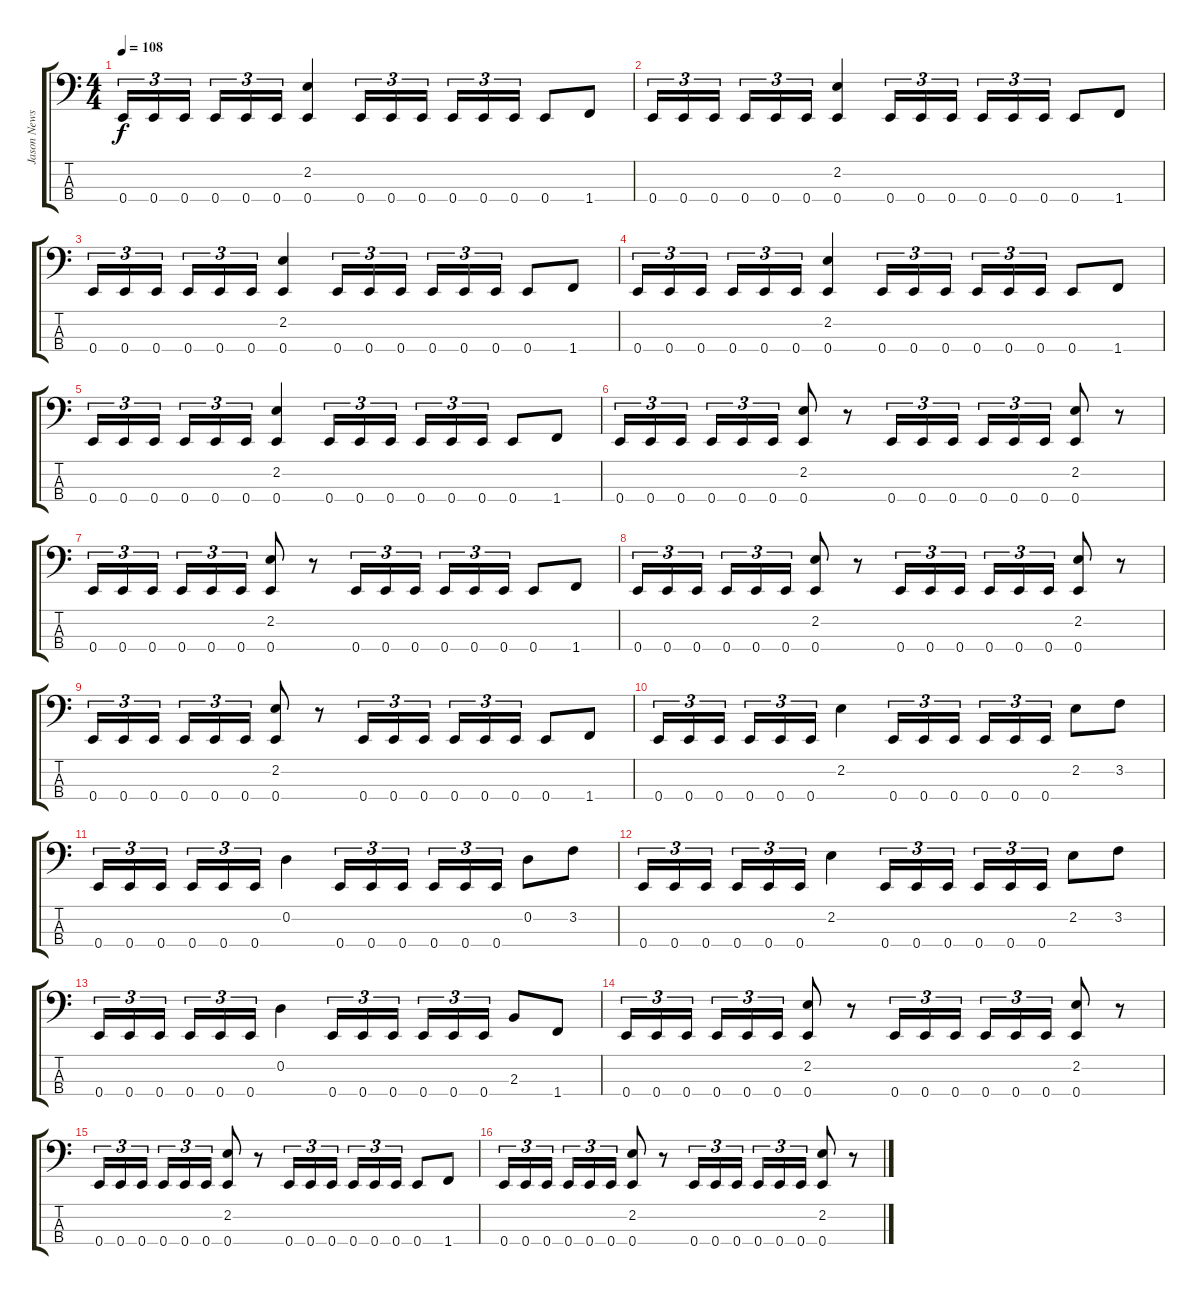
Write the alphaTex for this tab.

\track ("Jason Newsted" "Jason News") {instrument electricbassfinger}
\staff {score tabs}
\tuning (G2 D2 A1 E1) {hide}
\ts (4 4)
\tempo 108
\clef f4
\ks c
0.4.16{tu (3 2) dy f} 0.4.16{tu (3 2)} 0.4.16{tu (3 2) beam splitsecondary} 0.4.16{tu (3 2)} 0.4.16{tu (3 2)} 0.4.16{tu (3 2)} (2.2 0.4).4 0.4.16{tu (3 2)} 0.4.16{tu (3 2)} 0.4.16{tu (3 2) beam splitsecondary} 0.4.16{tu (3 2)} 0.4.16{tu (3 2)} 0.4.16{tu (3 2)} 0.4.8 1.4.8 |
0.4.16{tu (3 2)} 0.4.16{tu (3 2)} 0.4.16{tu (3 2) beam splitsecondary} 0.4.16{tu (3 2)} 0.4.16{tu (3 2)} 0.4.16{tu (3 2)} (2.2 0.4).4 0.4.16{tu (3 2)} 0.4.16{tu (3 2)} 0.4.16{tu (3 2) beam splitsecondary} 0.4.16{tu (3 2)} 0.4.16{tu (3 2)} 0.4.16{tu (3 2)} 0.4.8 1.4.8 |
0.4.16{tu (3 2)} 0.4.16{tu (3 2)} 0.4.16{tu (3 2) beam splitsecondary} 0.4.16{tu (3 2)} 0.4.16{tu (3 2)} 0.4.16{tu (3 2)} (2.2 0.4).4 0.4.16{tu (3 2)} 0.4.16{tu (3 2)} 0.4.16{tu (3 2) beam splitsecondary} 0.4.16{tu (3 2)} 0.4.16{tu (3 2)} 0.4.16{tu (3 2)} 0.4.8 1.4.8 |
0.4.16{tu (3 2)} 0.4.16{tu (3 2)} 0.4.16{tu (3 2) beam splitsecondary} 0.4.16{tu (3 2)} 0.4.16{tu (3 2)} 0.4.16{tu (3 2)} (2.2 0.4).4 0.4.16{tu (3 2)} 0.4.16{tu (3 2)} 0.4.16{tu (3 2) beam splitsecondary} 0.4.16{tu (3 2)} 0.4.16{tu (3 2)} 0.4.16{tu (3 2)} 0.4.8 1.4.8 |
0.4.16{tu (3 2)} 0.4.16{tu (3 2)} 0.4.16{tu (3 2) beam splitsecondary} 0.4.16{tu (3 2)} 0.4.16{tu (3 2)} 0.4.16{tu (3 2)} (2.2 0.4).4 0.4.16{tu (3 2)} 0.4.16{tu (3 2)} 0.4.16{tu (3 2) beam splitsecondary} 0.4.16{tu (3 2)} 0.4.16{tu (3 2)} 0.4.16{tu (3 2)} 0.4.8 1.4.8 |
0.4.16{tu (3 2)} 0.4.16{tu (3 2)} 0.4.16{tu (3 2) beam splitsecondary} 0.4.16{tu (3 2)} 0.4.16{tu (3 2)} 0.4.16{tu (3 2)} (2.2 0.4).8 r.8 0.4.16{tu (3 2)} 0.4.16{tu (3 2)} 0.4.16{tu (3 2) beam splitsecondary} 0.4.16{tu (3 2)} 0.4.16{tu (3 2)} 0.4.16{tu (3 2)} (2.2 0.4).8 r.8 |
0.4.16{tu (3 2)} 0.4.16{tu (3 2)} 0.4.16{tu (3 2) beam splitsecondary} 0.4.16{tu (3 2)} 0.4.16{tu (3 2)} 0.4.16{tu (3 2)} (2.2 0.4).8 r.8 0.4.16{tu (3 2)} 0.4.16{tu (3 2)} 0.4.16{tu (3 2) beam splitsecondary} 0.4.16{tu (3 2)} 0.4.16{tu (3 2)} 0.4.16{tu (3 2)} 0.4.8 1.4.8 |
0.4.16{tu (3 2)} 0.4.16{tu (3 2)} 0.4.16{tu (3 2) beam splitsecondary} 0.4.16{tu (3 2)} 0.4.16{tu (3 2)} 0.4.16{tu (3 2)} (2.2 0.4).8 r.8 0.4.16{tu (3 2)} 0.4.16{tu (3 2)} 0.4.16{tu (3 2) beam splitsecondary} 0.4.16{tu (3 2)} 0.4.16{tu (3 2)} 0.4.16{tu (3 2)} (2.2 0.4).8 r.8 |
0.4.16{tu (3 2)} 0.4.16{tu (3 2)} 0.4.16{tu (3 2) beam splitsecondary} 0.4.16{tu (3 2)} 0.4.16{tu (3 2)} 0.4.16{tu (3 2)} (2.2 0.4).8 r.8 0.4.16{tu (3 2)} 0.4.16{tu (3 2)} 0.4.16{tu (3 2) beam splitsecondary} 0.4.16{tu (3 2)} 0.4.16{tu (3 2)} 0.4.16{tu (3 2)} 0.4.8 1.4.8 |
0.4.16{tu (3 2)} 0.4.16{tu (3 2)} 0.4.16{tu (3 2) beam splitsecondary} 0.4.16{tu (3 2)} 0.4.16{tu (3 2)} 0.4.16{tu (3 2)} 2.2.4 0.4.16{tu (3 2)} 0.4.16{tu (3 2)} 0.4.16{tu (3 2) beam splitsecondary} 0.4.16{tu (3 2)} 0.4.16{tu (3 2)} 0.4.16{tu (3 2)} 2.2.8 3.2.8 |
0.4.16{tu (3 2)} 0.4.16{tu (3 2)} 0.4.16{tu (3 2) beam splitsecondary} 0.4.16{tu (3 2)} 0.4.16{tu (3 2)} 0.4.16{tu (3 2)} 0.2.4 0.4.16{tu (3 2)} 0.4.16{tu (3 2)} 0.4.16{tu (3 2) beam splitsecondary} 0.4.16{tu (3 2)} 0.4.16{tu (3 2)} 0.4.16{tu (3 2)} 0.2.8 3.2.8 |
0.4.16{tu (3 2)} 0.4.16{tu (3 2)} 0.4.16{tu (3 2) beam splitsecondary} 0.4.16{tu (3 2)} 0.4.16{tu (3 2)} 0.4.16{tu (3 2)} 2.2.4 0.4.16{tu (3 2)} 0.4.16{tu (3 2)} 0.4.16{tu (3 2) beam splitsecondary} 0.4.16{tu (3 2)} 0.4.16{tu (3 2)} 0.4.16{tu (3 2)} 2.2.8 3.2.8 |
0.4.16{tu (3 2)} 0.4.16{tu (3 2)} 0.4.16{tu (3 2) beam splitsecondary} 0.4.16{tu (3 2)} 0.4.16{tu (3 2)} 0.4.16{tu (3 2)} 0.2.4 0.4.16{tu (3 2)} 0.4.16{tu (3 2)} 0.4.16{tu (3 2) beam splitsecondary} 0.4.16{tu (3 2)} 0.4.16{tu (3 2)} 0.4.16{tu (3 2)} 2.3.8 1.4.8 |
0.4.16{tu (3 2)} 0.4.16{tu (3 2)} 0.4.16{tu (3 2) beam splitsecondary} 0.4.16{tu (3 2)} 0.4.16{tu (3 2)} 0.4.16{tu (3 2)} (2.2 0.4).8 r.8 0.4.16{tu (3 2)} 0.4.16{tu (3 2)} 0.4.16{tu (3 2) beam splitsecondary} 0.4.16{tu (3 2)} 0.4.16{tu (3 2)} 0.4.16{tu (3 2)} (2.2 0.4).8 r.8 |
0.4.16{tu (3 2)} 0.4.16{tu (3 2)} 0.4.16{tu (3 2) beam splitsecondary} 0.4.16{tu (3 2)} 0.4.16{tu (3 2)} 0.4.16{tu (3 2)} (2.2 0.4).8 r.8 0.4.16{tu (3 2)} 0.4.16{tu (3 2)} 0.4.16{tu (3 2) beam splitsecondary} 0.4.16{tu (3 2)} 0.4.16{tu (3 2)} 0.4.16{tu (3 2)} 0.4.8 1.4.8 |
0.4.16{tu (3 2)} 0.4.16{tu (3 2)} 0.4.16{tu (3 2) beam splitsecondary} 0.4.16{tu (3 2)} 0.4.16{tu (3 2)} 0.4.16{tu (3 2)} (2.2 0.4).8 r.8 0.4.16{tu (3 2)} 0.4.16{tu (3 2)} 0.4.16{tu (3 2) beam splitsecondary} 0.4.16{tu (3 2)} 0.4.16{tu (3 2)} 0.4.16{tu (3 2)} (2.2 0.4).8 r.8
